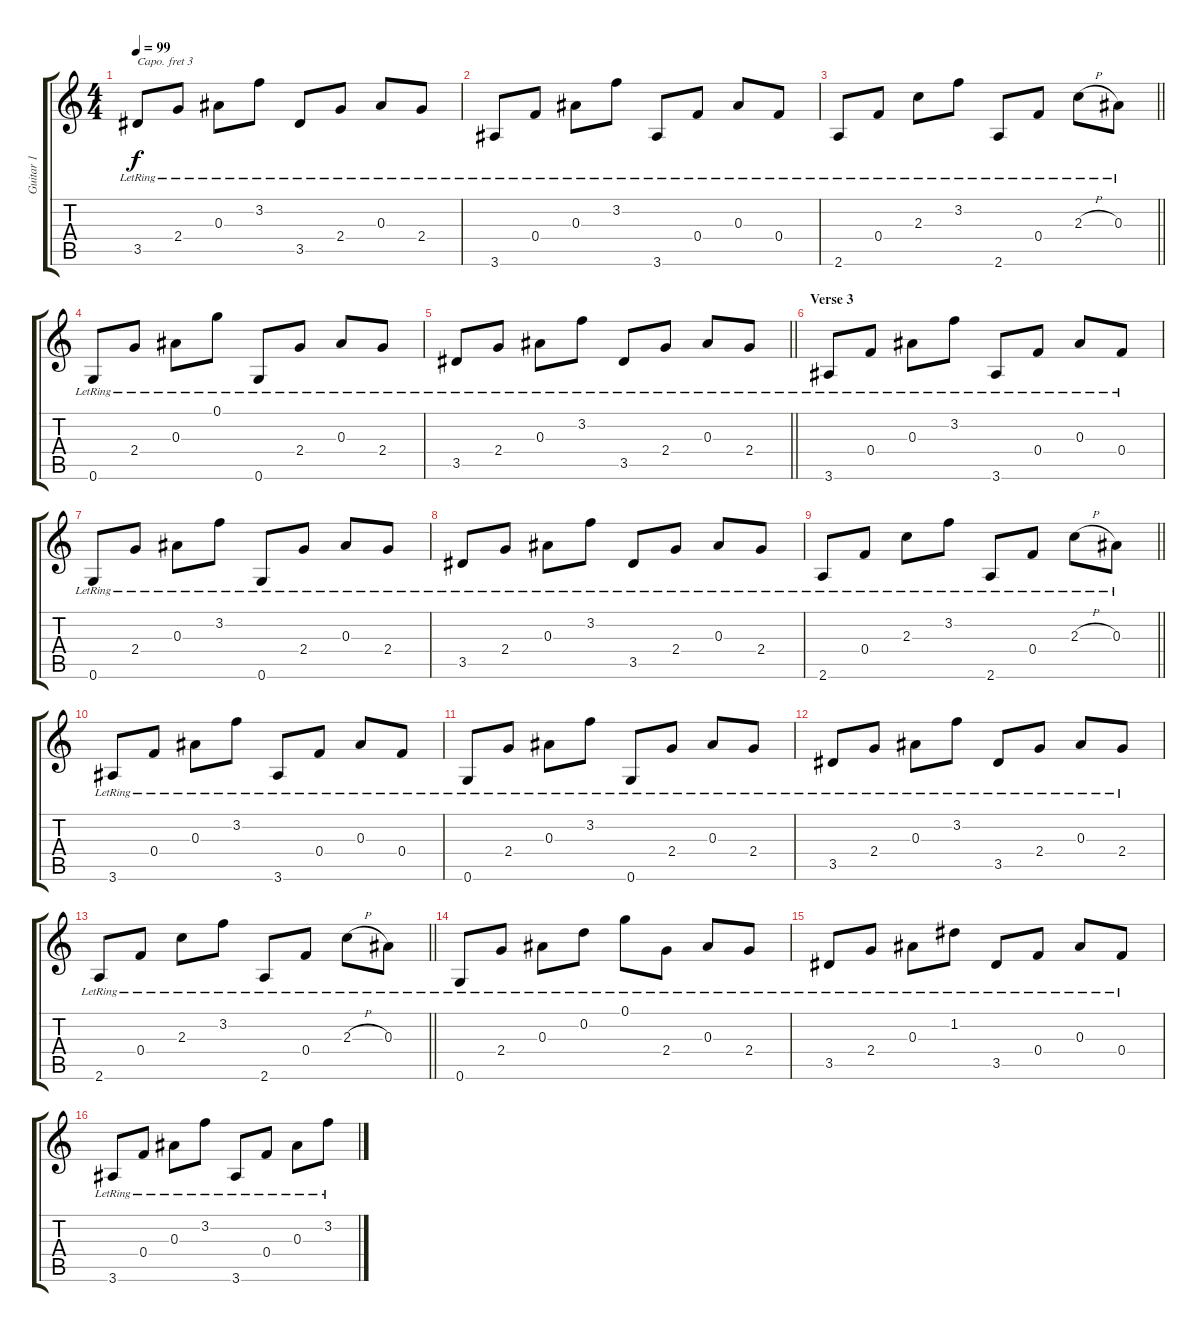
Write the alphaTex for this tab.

\track ("Guitar 1" "Guitar 1") {instrument acousticguitarsteel}
\staff {score tabs}
\capo 3
\tuning (E4 B3 G3 D3 A2 E2) {hide}
\ts (4 4)
\tempo 99
\clef g2
\ks c
3.5{lr}.8{dy f} 2.4{lr}.8 0.3{lr}.8 3.2{lr}.8 3.5{lr}.8 2.4{lr}.8 0.3{lr}.8 2.4{lr}.8 |
3.6{lr}.8 0.4{lr}.8 0.3{lr}.8 3.2{lr}.8 3.6{lr}.8 0.4{lr}.8 0.3{lr}.8 0.4{lr}.8 |
\barLineRight lightlight
2.6{lr}.8 0.4{lr}.8 2.3{lr}.8 3.2{lr}.8 2.6{lr}.8 0.4{lr}.8 2.3{h lr}.8 0.3{lr}.8 |
0.6{lr}.8 2.4{lr}.8 0.3{lr}.8 0.1{lr}.8 0.6{lr}.8 2.4{lr}.8 0.3{lr}.8 2.4{lr}.8 |
\barLineRight lightlight
3.5{lr}.8 2.4{lr}.8 0.3{lr}.8 3.2{lr}.8 3.5{lr}.8 2.4{lr}.8 0.3{lr}.8 2.4{lr}.8 |
\section ("" "Verse 3")
3.6{lr}.8 0.4{lr}.8 0.3{lr}.8 3.2{lr}.8 3.6{lr}.8 0.4{lr}.8 0.3{lr}.8 0.4{lr}.8 |
0.6{lr}.8 2.4{lr}.8 0.3{lr}.8 3.2{lr}.8 0.6{lr}.8 2.4{lr}.8 0.3{lr}.8 2.4{lr}.8 |
3.5{lr}.8 2.4{lr}.8 0.3{lr}.8 3.2{lr}.8 3.5{lr}.8 2.4{lr}.8 0.3{lr}.8 2.4{lr}.8 |
\barLineRight lightlight
2.6{lr}.8 0.4{lr}.8 2.3{lr}.8 3.2{lr}.8 2.6{lr}.8 0.4{lr}.8 2.3{h lr}.8 0.3{lr}.8 |
3.6{lr}.8 0.4{lr}.8 0.3{lr}.8 3.2{lr}.8 3.6{lr}.8 0.4{lr}.8 0.3{lr}.8 0.4{lr}.8 |
0.6{lr}.8 2.4{lr}.8 0.3{lr}.8 3.2{lr}.8 0.6{lr}.8 2.4{lr}.8 0.3{lr}.8 2.4{lr}.8 |
3.5{lr}.8 2.4{lr}.8 0.3{lr}.8 3.2{lr}.8 3.5{lr}.8 2.4{lr}.8 0.3{lr}.8 2.4{lr}.8 |
\barLineRight lightlight
2.6{lr}.8 0.4{lr}.8 2.3{lr}.8 3.2{lr}.8 2.6{lr}.8 0.4{lr}.8 2.3{h lr}.8 0.3{lr}.8 |
0.6{lr}.8 2.4{lr}.8 0.3{lr}.8 0.2{lr}.8 0.1{lr}.8 2.4{lr}.8 0.3{lr}.8 2.4{lr}.8 |
3.5{lr}.8 2.4{lr}.8 0.3{lr}.8 1.2{lr}.8 3.5{lr}.8 0.4{lr}.8 0.3{lr}.8 0.4{lr}.8 |
3.6{lr}.8 0.4{lr}.8 0.3{lr}.8 3.2{lr}.8 3.6{lr}.8 0.4{lr}.8 0.3{lr}.8 3.2{lr}.8
